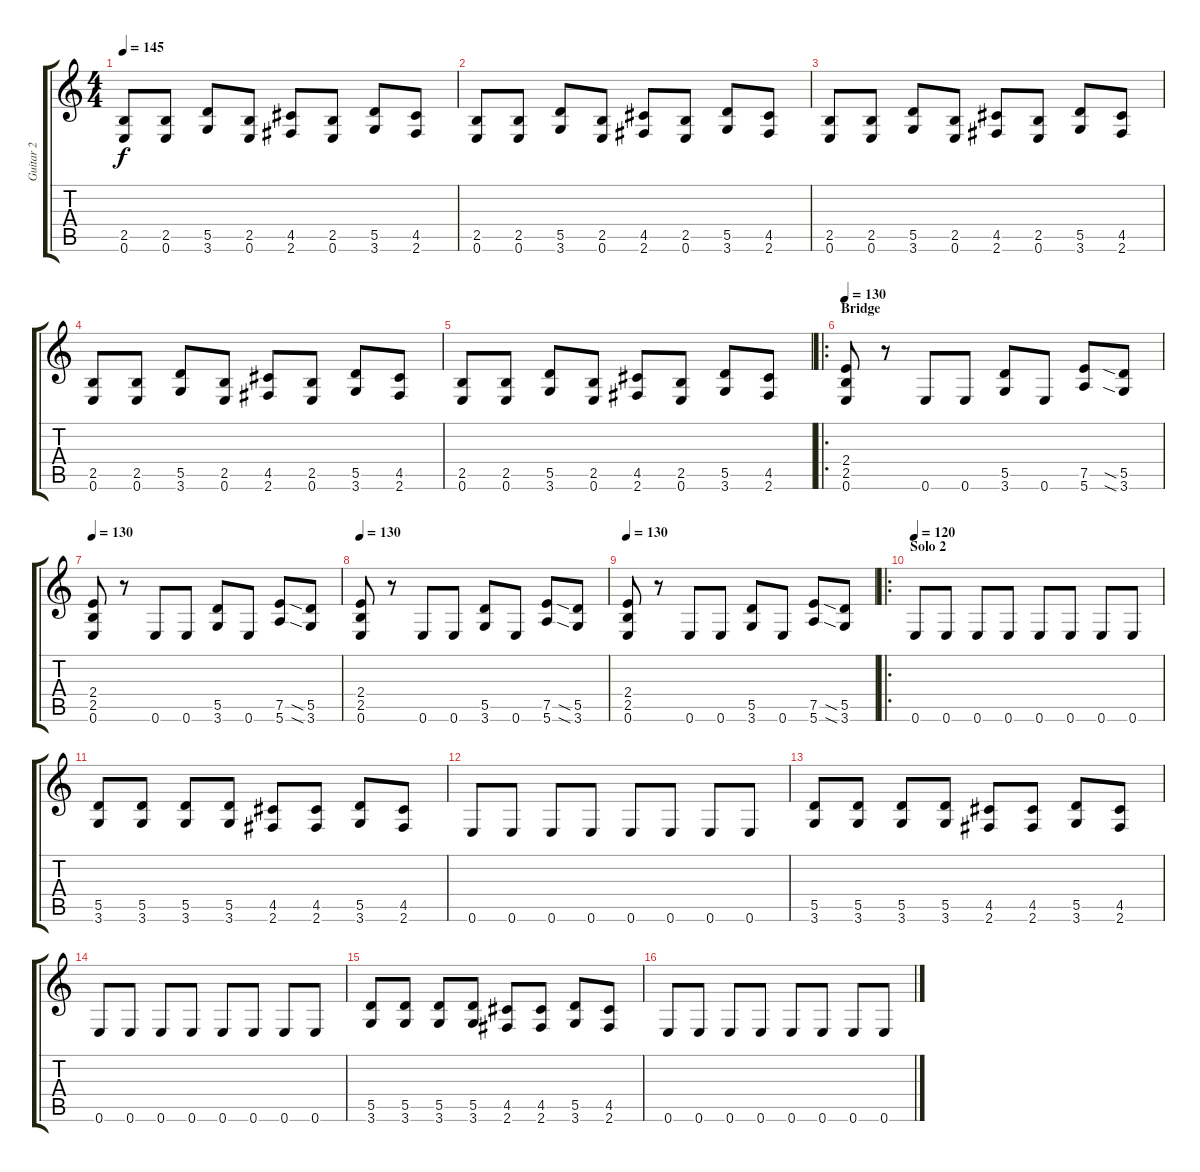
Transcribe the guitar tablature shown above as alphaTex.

\track ("Guitar 2" "Guitar 2") {instrument distortionguitar}
\staff {score tabs}
\tuning (E4 B3 G3 D3 A2 E2) {hide}
\ts (4 4)
\tempo 145
\clef g2
\ks c
(2.5 0.6).8{dy f} (2.5 0.6).8 (5.5 3.6).8 (2.5 0.6).8 (4.5 2.6).8 (2.5 0.6).8 (5.5 3.6).8 (4.5 2.6).8 |
(2.5 0.6).8 (2.5 0.6).8 (5.5 3.6).8 (2.5 0.6).8 (4.5 2.6).8 (2.5 0.6).8 (5.5 3.6).8 (4.5 2.6).8 |
(2.5 0.6).8 (2.5 0.6).8 (5.5 3.6).8 (2.5 0.6).8 (4.5 2.6).8 (2.5 0.6).8 (5.5 3.6).8 (4.5 2.6).8 |
(2.5 0.6).8 (2.5 0.6).8 (5.5 3.6).8 (2.5 0.6).8 (4.5 2.6).8 (2.5 0.6).8 (5.5 3.6).8 (4.5 2.6).8 |
(2.5 0.6).8 (2.5 0.6).8 (5.5 3.6).8 (2.5 0.6).8 (4.5 2.6).8 (2.5 0.6).8 (5.5 3.6).8 (4.5 2.6).8 |
\ro
\section ("" "Bridge ")
\tempo 130
(2.4 2.5 0.6).8{volume 16} r.8 0.6.8 0.6.8 (5.5 3.6).8 0.6.8 (7.5 5.6).8 (5.5{sia} 3.6{sia}).8 |
\tempo 130
(2.4 2.5 0.6).8{volume 16} r.8 0.6.8 0.6.8 (5.5 3.6).8 0.6.8 (7.5 5.6).8 (5.5{sia} 3.6{sia}).8 |
\tempo 130
(2.4 2.5 0.6).8{volume 16} r.8 0.6.8 0.6.8 (5.5 3.6).8 0.6.8 (7.5 5.6).8 (5.5{sia} 3.6{sia}).8 |
\tempo 130
(2.4 2.5 0.6).8{volume 16} r.8 0.6.8 0.6.8 (5.5 3.6).8 0.6.8 (7.5 5.6).8 (5.5{sia} 3.6{sia}).8 |
\ro
\section ("" "Solo 2")
\tempo 120
0.6.8{volume 12} 0.6.8 0.6.8 0.6.8 0.6.8 0.6.8 0.6.8 0.6.8 |
(5.5 3.6).8 (5.5 3.6).8 (5.5 3.6).8 (5.5 3.6).8 (4.5 2.6).8 (4.5 2.6).8 (5.5 3.6).8 (4.5 2.6).8 |
0.6.8 0.6.8 0.6.8 0.6.8 0.6.8 0.6.8 0.6.8 0.6.8 |
(5.5 3.6).8 (5.5 3.6).8 (5.5 3.6).8 (5.5 3.6).8 (4.5 2.6).8 (4.5 2.6).8 (5.5 3.6).8 (4.5 2.6).8 |
0.6.8 0.6.8 0.6.8 0.6.8 0.6.8 0.6.8 0.6.8 0.6.8 |
(5.5 3.6).8 (5.5 3.6).8 (5.5 3.6).8 (5.5 3.6).8 (4.5 2.6).8 (4.5 2.6).8 (5.5 3.6).8 (4.5 2.6).8 |
0.6.8 0.6.8 0.6.8 0.6.8 0.6.8 0.6.8 0.6.8 0.6.8
